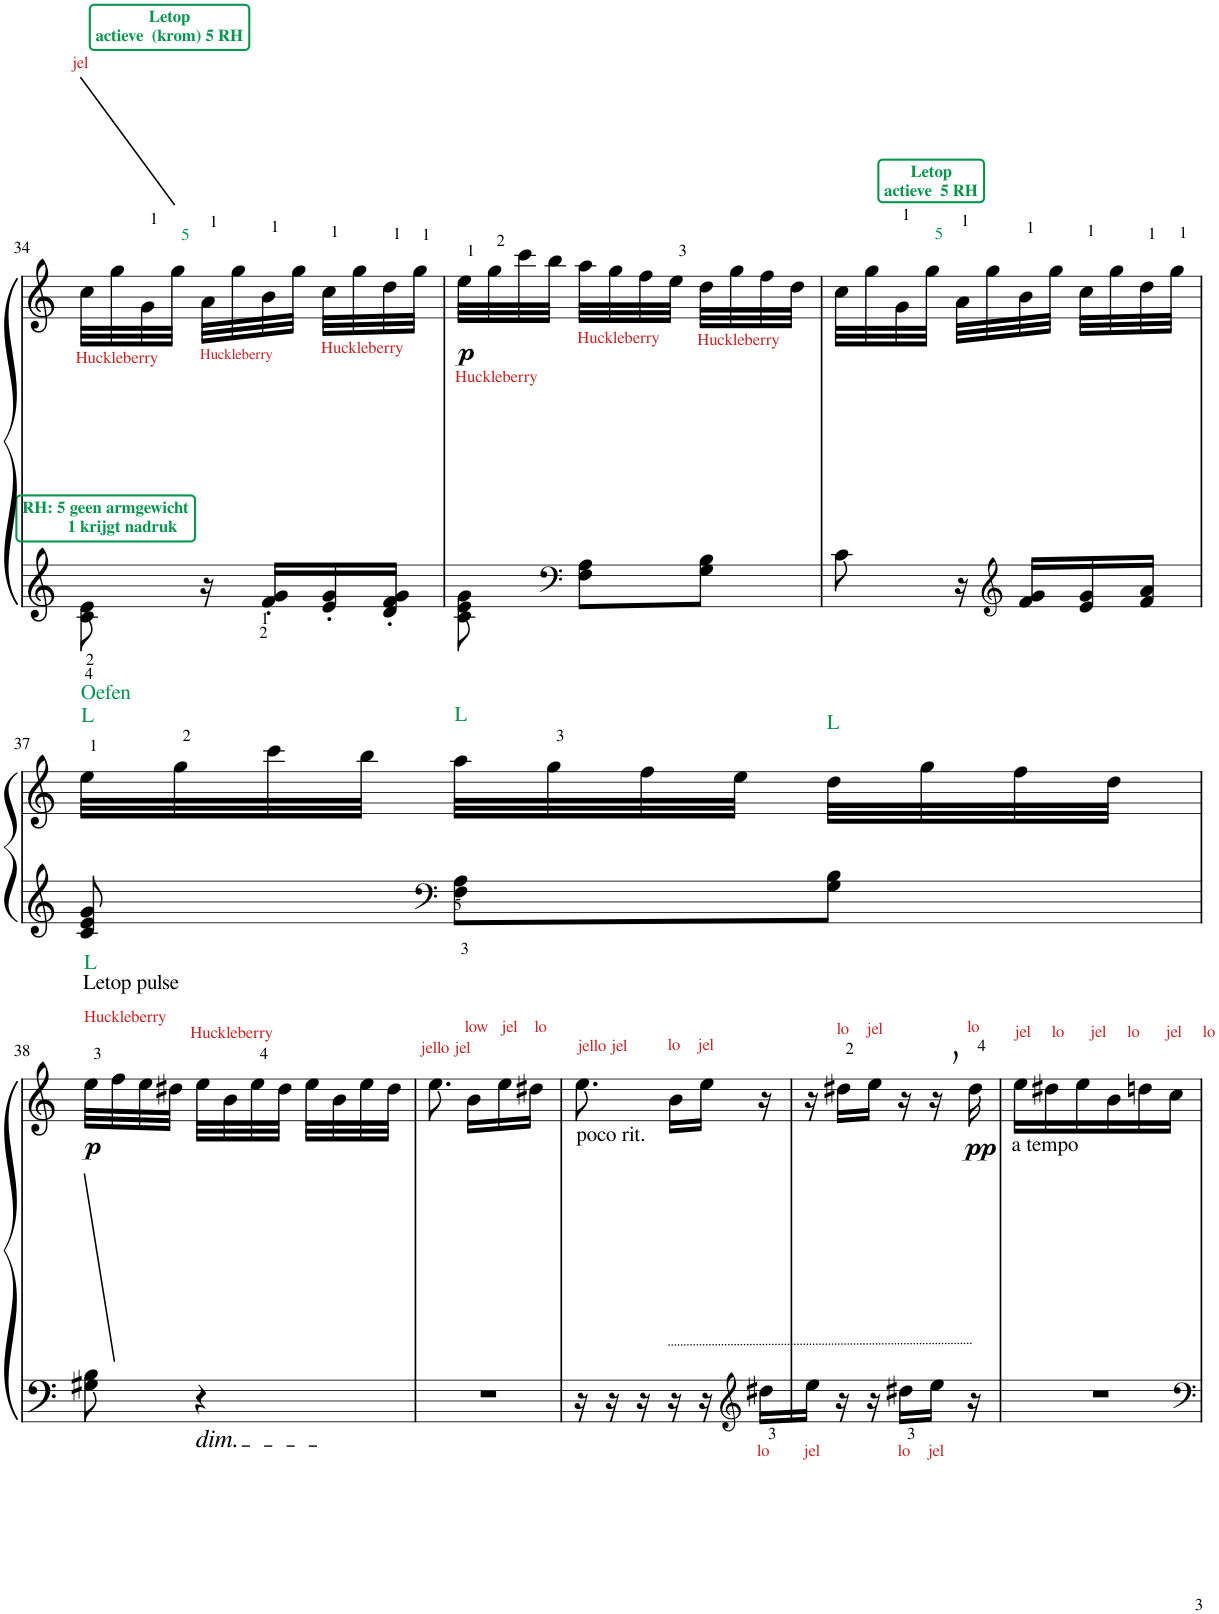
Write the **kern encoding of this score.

**kern	**kern	**dynam
*part1	*part1	*part1
*staff2	*staff1	*staff1/2
*I"Piano	*	*
*I'Pno	*	*
!!LO:PB:g=z
*clefG2	*clefG2	*
*k[]	*k[]	*
*M3/8	*M3/8	*
=34	=34	=34
!	!LO:TX:a:color=#C52525:t=jel	!
!	!LO:TX:b:color=#C62525:t=Huckleberry	!
!	!LO:TX:b:B:color=#04964C:t=RH&colon; 5 geen armgewicht	!
!	!LO:TX:b:t=1 krijgt nadruk	!
8c\<< 8e\<<	32cc\LLL	.
.	32gg\	.
!	!LO:TX:a:B:color=#04964C:t=Letop	!
!	!LO:TX:a:t=actieve  (krom) 5 RH	!
.	32g\	.
.	32gg\JJJ	.
!	!LO:TX:b:color=#C62525:t=Huckleberry	!
16r	32a\LLL	.
.	32gg\	.
16f/' 16g/'LL	32b\	.
.	32gg\JJJ	.
!	!LO:TX:b:color=#C62525:t=Huckleberry	!
16e/' 16g/'	32cc\LLL	.
.	32gg\	.
16d/' 16f/' 16g/'JJ	32dd\	.
.	32gg\JJJ	.
=35	=35	=35
!	!LO:TX:b:color=#C62525:t=Huckleberry	!
!	!	!LO:DY:b
8c\ 8e\ 8g\	32ee\LLL	p
.	32gg\	.
.	32ccc\	.
.	32bb\JJJ	.
*clefF4	*	*
!	!LO:TX:b:color=#C52525:t=Huckleberry	!
8F\ 8A\L	32aa\LLL	.
.	32gg\	.
.	32ff\	.
.	32ee\JJJ	.
!	!LO:TX:b:color=#C62525:t=Huckleberry	!
8G\ 8B\J	32dd\LLL	.
.	32gg\	.
.	32ff\	.
.	32dd\JJJ	.
=36	=36	=36
*^	*	*
8c\	16ryy	32cc\LLL	.
.	.	32gg\	.
.	16ryy	32g\	.
!	!	!LO:TX:a:B:color=#04954C:t=Letop	!
!	!	!LO:TX:a:t=actieve  5 RH	!
.	.	32gg\JJJ	.
16r	16ryy	32a\LLL	.
.	.	32gg\	.
*clefG2	*	*	*
16ryy	16f/ 16g/LL	32b\	.
.	.	32gg\JJJ	.
16ryy	16e/ 16g/	32cc\LLL	.
.	.	32gg\	.
16ryy	16f/ 16a/JJ	32dd\	.
.	.	32gg\JJJ	.
!!LO:LB:g=z
=37	=37	=37	=37
!	!	!LO:TX:a:color=#04954C:t=Oefen	!
!	!	!LO:TX:a:t=L	!
8c/ 8e/ 8g/	8ryy	32ee\LLL	.
.	.	32gg\	.
.	.	32ccc\	.
.	.	32bb\JJJ	.
*clefF4	*	*	*
!	!	!LO:TX:a:color=#04954C:t=L	!
8ryy	8F\<< 8A\<<L	32aa\LLL	.
.	.	32gg\	.
.	.	32ff\	.
.	.	32ee\JJJ	.
!	!	!LO:TX:a:color=#04954C:t=L	!
8ryy	8G\ 8B\J	32dd\LLL	.
.	.	32gg\	.
.	.	32ff\	.
.	.	32dd\JJJ	.
*v	*v	*	*
!!LO:LB:g=z
=38	=38	=38
!	!LO:TX:a:color=#C52525:t=Huckleberry	!
!	!LO:TX:a:t=Letop pulse	!
!	!LO:TX:a:color=#04954C:t=L	!
!	!	!LO:DY:b
8G#X\ 8B\	32ee\LLL	p
.	32ff\	.
.	32ee\	.
.	32dd#X\JJJ	.
!	!LO:TX:a:color=#C52525:t=Huckleberry	!
!LO:TX:b:i:t=dim.	!	!
4r	32ee\LLL	.
.	32b\	.
.	32ee\	.
.	32dd#\JJJ	.
.	32ee\LLL	.
.	32b\	.
.	32ee\	.
.	32dd#\JJJ	.
=39	=39	=39
!	!LO:TX:a:color=#C52525:t=jello jel	!
4.r	8.ee\	.
!	!LO:TX:a:color=#C52525:t=low   jel    lo	!
.	16b\LL	.
.	16ee\	.
.	16dd#X\JJ	.
=40	=40	=40
!	!LO:TX:b:t=poco rit.	!
!	!LO:TX:a:color=#C52525:t=jello jel	!
16r	8.ee\	.
16r	.	.
16r	.	.
!	!LO:TX:a:color=#C52525:t=lo    jel	!
16r	16b\LL	.
16r	16ee\JJ	.
*clefG2	*	*
!LO:TX:b:color=#C52525:t=lo        jel	!	!
16dd#X\LL	16r	.
=41	=41	=41
16ee\JJ	16r	.
!	!LO:TX:a:color=#C52525:t=lo    jel	!
16r	16dd#X\LL	.
16r	16ee\JJ	.
!LO:TX:b:color=#C52525:t=lo    jel	!	!
16dd#X\LL	16r	.
16ee\JJ	16r	.
!	!LO:TX:a:color=#C52525:t=lo	!
!	!	!LO:DY:b
16r	16dd#\	pp
=42	=42	=42
!	!LO:TX:b:t=a tempo	!
!	!LO:TX:a:color=#C52525:t=jel     lo      jel     lo      jel     lo	!
4.r	16ee\LL	.
.	16dd#X\	.
.	16ee\	.
.	16b\	.
.	16ddn\	.
.	16cc\JJ	.
=	=	=
*-	*-	*-
